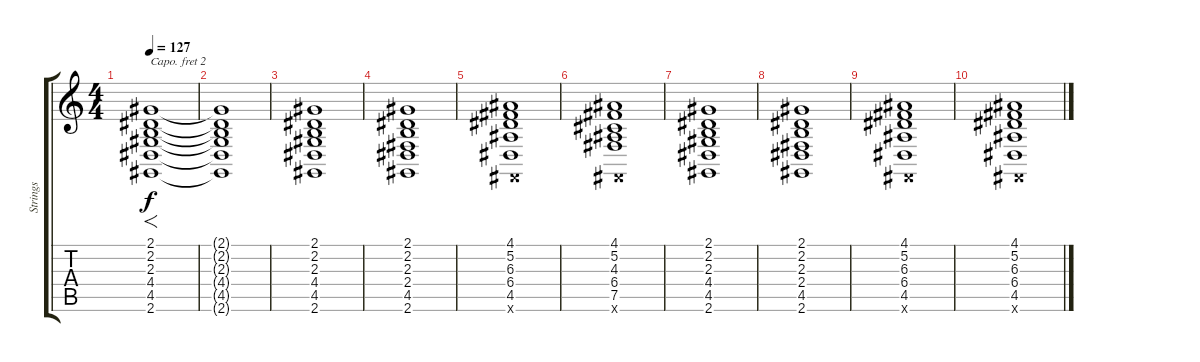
\track ("Strings" "Strings") {instrument stringensemble1}
\staff {score tabs}
\capo 2
\tuning (E4 B3 G3 D3 A2 E2) {hide}
\ts (4 4)
\tempo 127
\clef g2
\ks c
(2.1 2.2 2.3 4.4 4.5 2.6).1{f dy f volume 14 instrument stringensemble1} |
(2.1{t} 2.2{t} 2.3{t} 4.4{t} 4.5{t} 2.6{t}).1{volume 8} |
(2.1 2.2 2.3 4.4 4.5 2.6).1{volume 9} |
(2.1 2.2 2.3 2.4 4.5 2.6).1 |
(4.1 5.2 6.3 6.4 4.5 0.6{x}).1 |
(4.1 5.2 4.3 6.4 7.5 0.6{x}).1 |
(2.1 2.2 2.3 4.4 4.5 2.6).1 |
(2.1 2.2 2.3 2.4 4.5 2.6).1 |
(4.1 5.2 6.3 6.4 4.5 0.6{x}).1 |
(4.1 5.2 6.3 6.4 4.5 0.6{x}).1
